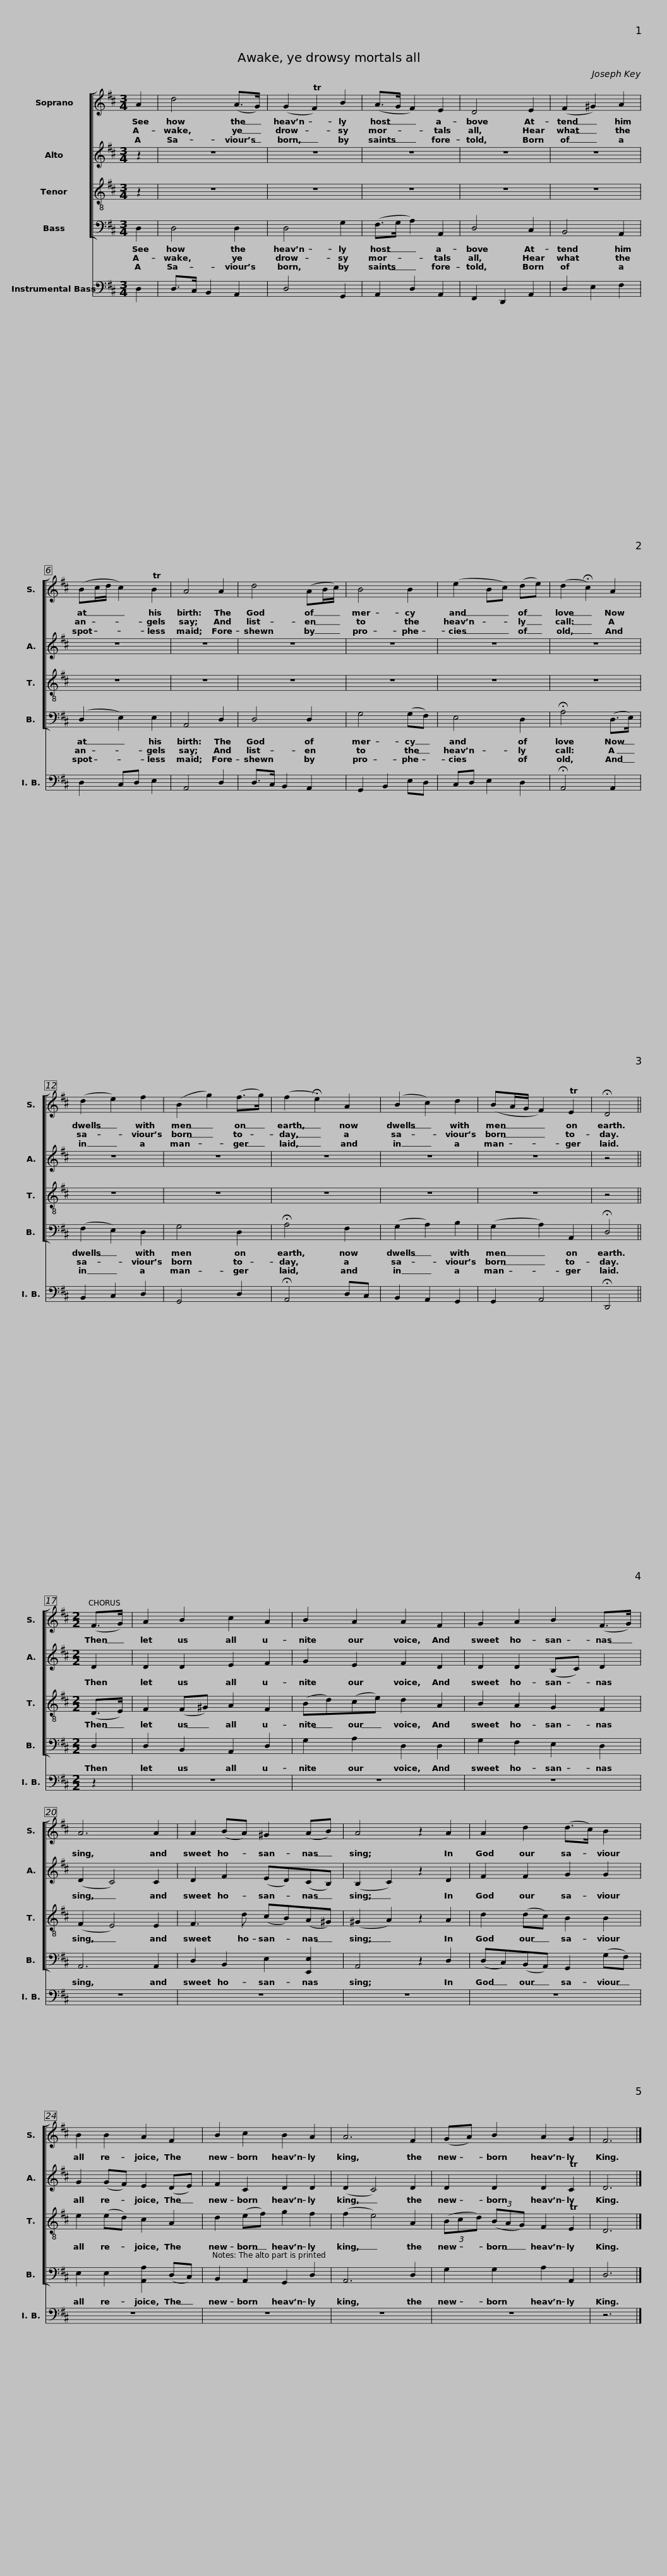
X:1
%%score [ 1 2 3 4 ] 5
L:1/8
M:3/4
I:linebreak $
K:D
V:1 treble
V:2 treble
V:3 treble-8 transpose=-12
V:4 bass
V:5 bass
V:1
 A2 | d4 (A>G) | (G2 TF2) B2 | (A>G F2) E2 | D4 E2 | %5
 (F2 ^G2) A2 |$ (Bc/d/ c2) TB2 | A4 A2 |$ d4 (AB/c/) | B4 B2 | %10
 (e2 Bc) (de) | (d2 !fermata!c2) A2 | (d2 e2) f2 |$ (B2 g2) (f>g) | (f2 !fermata!e2) A2 | %15
 (B2 c2) d2 | (BA/G/ F2) TE2 | !fermata!D4 ||$[M:2/2] (F>G) | A2 B2 c2 A2 | %20
 B2 A2 A2 F2 | G2 A2 B2 (F>G) | A6 A2 |$ A2 (BA) ^G2 (AB) | A4 z2 A2 | %25
 A2 d2 (d>c) B2 | B2 B2 A2 F2 |$ B2 c2 B2 A2 | A6 F2 | (GA) B2 A2 G2 | %30
 F6 |] %31
V:2
 z2 | z6 | z6 | z6 | z6 | %5
 z6 |$ z6 | z6 |$ z6 | z6 | %10
 z6 | z6 | z6 |$ z6 | z6 | %15
 z6 | z6 | z4 ||$[M:2/2] D2 | D2 D2 E2 F2 | %20
 G2 E2 F2 D2 | D2 D2 (B,C) D2 | (D2 C4) C2 |$ D2 F2 (ED)(CB,) | (B,2 C2) z2 D2 | %25
 F2 F2 G2 G2 | G2 (GF) E2 (DE) |$ F2 C2 D2 D2 | (D2 C4) D2 | D2 D2 D2 TC2 | %30
 D6 |] %31
V:3
 z2 | z6 | z6 | z6 | z6 | %5
 z6 |$ z6 | z6 |$ z6 | z6 | %10
 z6 | z6 | z6 |$ z6 | z6 | %15
 z6 | z6 | z4 ||$[M:2/2] (D>E) | F2 (F^G) A2 F2 | %20
 (Bd)(ce) d2 A2 | B2 A2 G2 F2 | (F2 E4) E2 |$ F3 d (cB)(A^G) | (^G2 A2) z2 A2 | %25
 d2 (dc) B2 B2 | e2 (ed) c2 A2 |$ d2 (ef) g2 f2 | (f2 e4) A2 | (3(Bcd) (3(BAG) F2 TE2 | %30
 D6 |] %31
V:4
 D,2 | D,4 D,2 | D,4 G,2 | (F,>G, A,2) A,,2 | D,4 C,2 | %5
 B,,4 A,,2 |$ (D,2 E,2) E,2 | A,,4 D,2 |$ D,4 D,2 | G,4 (G,F,) | %10
 E,4 D,2 | !fermata!A,4 (D,>E,) | (F,2 E,2) D,2 |$ G,4 D,2 | !fermata!A,4 F,2 | %15
 (G,2 A,2) B,2 | (G,2 A,2) A,,2 | !fermata!D,4 ||$[M:2/2] D,2 | D,2 B,,2 A,,2 D,2 | %20
 G,2 A,2 D,2 D,2 | G,2 F,2 E,2 D,2 | A,,6 A,,2 |$ D,2 B,,2 E,2 [E,,E,]2 | A,,4 z2 D,2 | %25
 (D,C,)(B,,A,,) G,,2 (G,F,) | E,2 E,2 [A,,A,]2 (D,C,) |$ B,,2 A,,2 G,,2 D,2 | A,,6 D,2 | G,2 G,2 A,2 A,,2 | %30
 D,6 |] %31
V:5
 D,2 | D,>C, B,,2 A,,2 | D,4 G,,2 | A,,2 D,2 A,,2 | F,,2 D,,2 A,,2 | %5
 D,2 E,2 F,2 |$ D,2 C,D, E,2 | A,,4 D,2 |$ D,>C, B,,2 A,,2 | G,,2 B,,2 E,D, | %10
 C,D, E,2 D,2 | !fermata!A,,4 A,,2 | B,,2 C,2 D,2 |$ G,,4 D,2 | !fermata!A,,4 D,C, | %15
 B,,2 A,,2 G,,2 | G,,2 A,,4 | !fermata!D,,4 ||$[M:2/2] z2 | z8 | %20
 z8 | z8 | z8 |$ z8 | z8 | %25
 z8 | z8 |$ z8 | z8 | z8 | %30
 z6 |] %31
